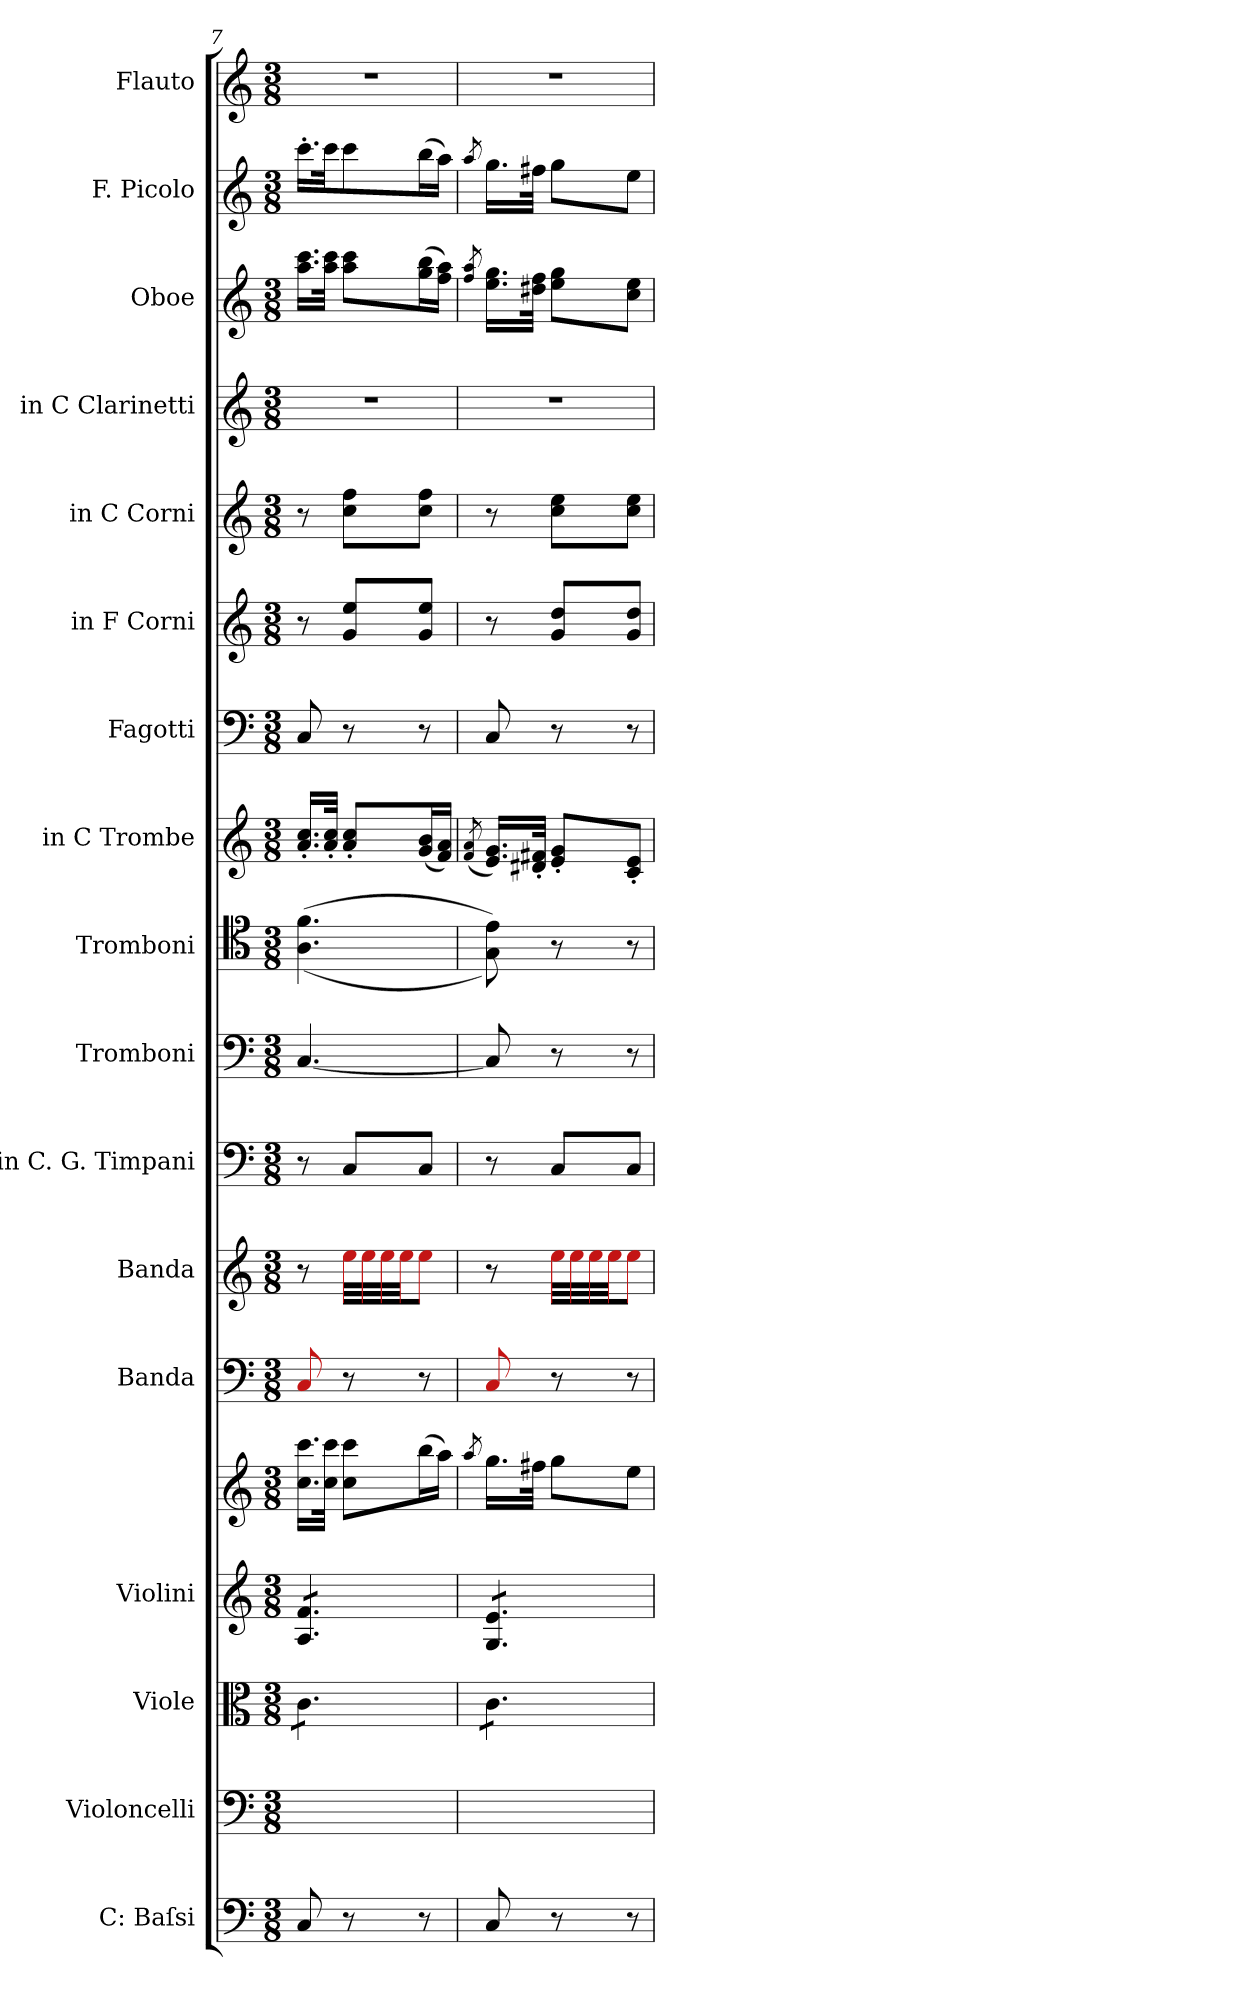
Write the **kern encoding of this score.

**kern	**kern	**kern	**kern	**kern	**kern	**kern	**kern	**kern	**kern	**kern	**kern	**kern	**kern	**kern	**kern	**kern	**kern
*part18	*part17	*part16	*part15	*part14	*part13	*part12	*part11	*part10	*part9	*part8	*part7	*part6	*part5	*part4	*part3	*part2	*part1
*staff18	*staff17	*staff16	*staff15	*staff14	*staff13	*staff12	*staff11	*staff10	*staff9	*staff8	*staff7	*staff6	*staff5	*staff4	*staff3	*staff2	*staff1
*I"C: Baſsi	*I"Violoncelli	*I"Viole	*I"Violini	*	*I"Banda	*I"Banda	*I"in C. G. Timpani	*I"Tromboni	*I"Tromboni	*I"in C Trombe	*I"Fagotti	*I"in F Corni	*I"in C Corni	*I"in C Clarinetti	*I"Oboe	*I"F. Picolo	*I"Flauto
*	*I'Vc	*	*I'Vln	*	*	*	*I'Timp	*I'Trb	*I'Trb	*	*	*	*	*I'Cl	*I'Ob	*	*I'Fl
*clefF4	*clefF4	*clefC3	*clefG2	*clefG2	*clefF4	*clefG2	*clefF4	*clefF4	*clefC4	*clefG2	*clefF4	*clefG2	*clefG2	*clefG2	*clefG2	*clefG2	*clefG2
*	*	*	*	*	*	*	*	*	*	*	*	*ITrd4c7	*	*	*	*	*
*k[]	*k[]	*k[]	*k[]	*k[]	*k[]	*k[]	*k[]	*k[]	*k[]	*k[]	*k[]	*k[b-]	*k[]	*k[]	*k[]	*k[]	*k[]
*M3/8	*M3/8	*M3/8	*M3/8	*M3/8	*M3/8	*M3/8	*M3/8	*M3/8	*M3/8	*M3/8	*M3/8	*M3/8	*M3/8	*M3/8	*M3/8	*M3/8	*M3/8
=7	=7	=7	=7	=7	=7	=7	=7	=7	=7	=7	=7	=7	=7	=7	=7	=7	=7
*	*	*tremolo	*	*	*	*	*	*	*	*	*	*	*	*	*	*	*
*	*	*	*tremolo	*	*	*	*	*	*	*	*	*	*	*	*	*	*
8C/	8C/yy	8c\L	8A/ 8f/L	16.cc\ 16.ccc\LL	8Ra/	8r	8r	[4.C/	(<(>4.A\ 4.f\	16.a'/ 16.cc'/LL	8C/	8r	8r	4.r	16.aa\ 16.ccc\LL	16.ccc'\LL	4.r
.	.	.	.	32cc\ 32ccc\JJk	.	.	.	.	.	32a'/ 32cc'/JJk	.	.	.	.	32aa\ 32ccc\JJk	32ccc\JK	.
8r	8ryy	8c\	8A/ 8f/	8cc\ 8ccc\L	8r	32Ree\LLL	8C/L	.	.	8a'/ 8cc'/L	8r	8c/ 8a/L	8cc\ 8ff\L	.	8aa\ 8ccc\L	8ccc\	.
.	.	.	.	.	.	32Ree\	.	.	.	.	.	.	.	.	.	.	.
.	.	.	.	.	.	32Ree\	.	.	.	.	.	.	.	.	.	.	.
.	.	.	.	.	.	32Ree\JJ	.	.	.	.	.	.	.	.	.	.	.
8r	8ryy	8c\J	8A/ 8f/J	(16bb\L	8r	8Ree\J	8C/J	.	.	(16g/ 16b/L	8r	8c/ 8a/J	8cc\ 8ff\J	.	(16gg\ 16bb\L	(16bb\L	.
.	.	.	.	16aa\JJ)	.	.	.	.	.	16f/ 16a/JJ)	.	.	.	.	16ff\ 16aa\JJ)	16aa\JJ)	.
=8	=8	=8	=8	=8	=8	=8	=8	=8	=8	=8	=8	=8	=8	=8	=8	=8	=8
.	.	.	.	8qaa/	.	.	.	.	.	(8qf/ 8qa/	.	.	.	.	8qff/ 8qaa/	8qaa/	.
8C/	8C/yy	8c\L	8G/ 8e/L	16.gg\LL	8Ra/	8r	8r	8C/]	8G\ 8e\))	16.e/ 16.g/LL)	8C/	8r	8r	4.r	16.ee\ 16.gg\LL	16.gg\LL	4.r
.	.	.	.	32ff#X\JJk	.	.	.	.	.	32d#X'/ 32f#X'/JJk	.	.	.	.	32dd#X\ 32ff\JJk	32ff#X\JJk	.
8r	8ryy	8c\	8G/ 8e/	8gg\L	8r	32Ree\LLL	8C/L	8r	8r	8e'/ 8g'/L	8r	8c/ 8g/L	8cc\ 8ee\L	.	8ee\ 8gg\L	8gg\L	.
.	.	.	.	.	.	32Ree\	.	.	.	.	.	.	.	.	.	.	.
.	.	.	.	.	.	32Ree\	.	.	.	.	.	.	.	.	.	.	.
.	.	.	.	.	.	32Ree\JJ	.	.	.	.	.	.	.	.	.	.	.
8r	8ryy	8c\J	8G/ 8e/J	8ee\J	8r	8Ree\J	8C/J	8r	8r	8c'/ 8e'/J	8r	8c/ 8g/J	8cc\ 8ee\J	.	8cc\ 8ee\J	8ee\J	.
*	*	*	*Xtremolo	*	*	*	*	*	*	*	*	*	*	*	*	*	*
*	*	*Xtremolo	*	*	*	*	*	*	*	*	*	*	*	*	*	*	*
=	=	=	=	=	=	=	=	=	=	=	=	=	=	=	=	=	=
*-	*-	*-	*-	*-	*-	*-	*-	*-	*-	*-	*-	*-	*-	*-	*-	*-	*-
